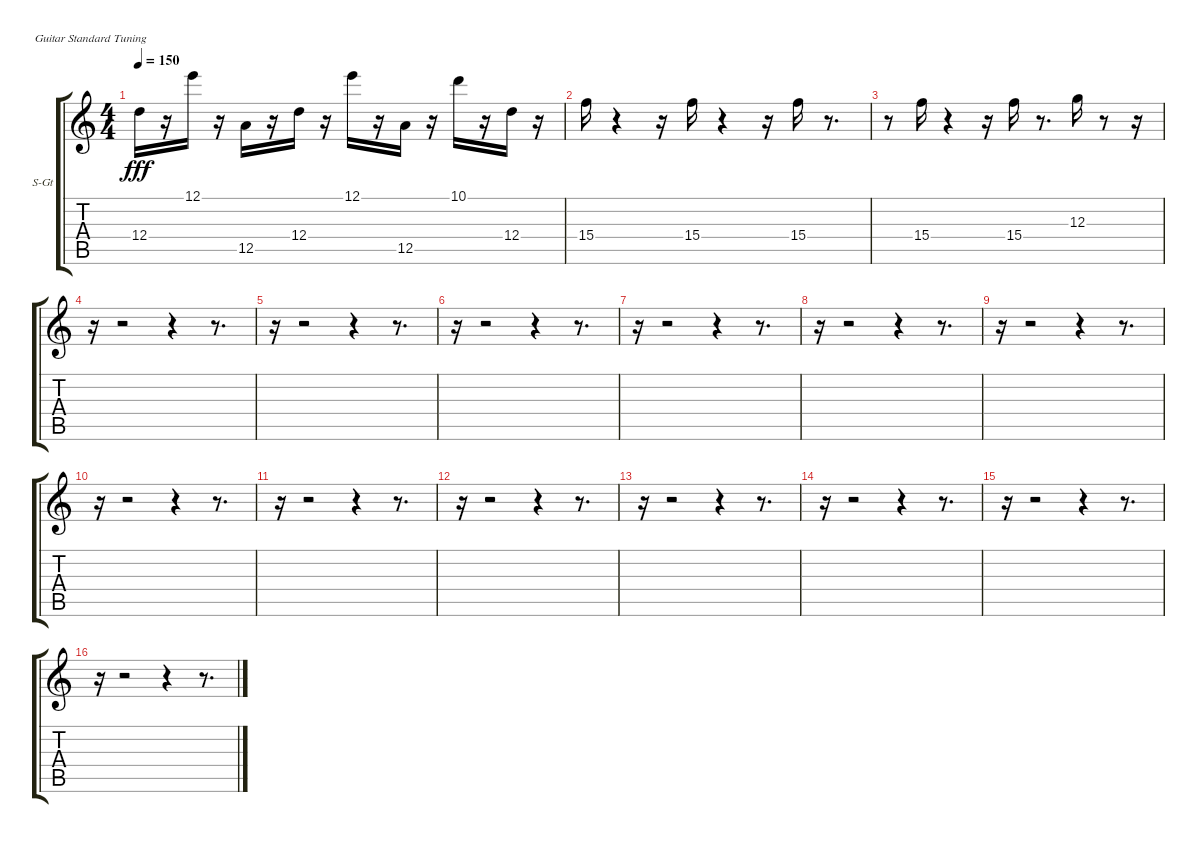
\bracketExtendMode groupsimilarinstruments
\firstSystemTrackNameOrientation horizontal
\otherSystemsTrackNameOrientation horizontal
\track ("Synth break" "S-Gt") {instrument lead2sawtooth}
\staff {score tabs}
\tuning (E4 B3 G3 D3 A2 E2)
\displaytranspose 12
\ts (4 4)
\tempo 150
\clef g2
\ks c
12.4.16{dy fff} r.16 12.1.16 r.16 12.5.16 r.16 12.4.16 r.16 12.1.16 r.16 12.5.16 r.16 10.1.16 r.16 12.4.16 r.16 |
15.4.16 r.4 r.16 15.4.16 r.4 r.16 15.4.16 r.8{d} |
r.8 15.4.16 r.4 r.16 15.4.16 r.8{d} 12.3.16 r.8 r.16 |
r.16 r.2 r.4 r.8{d} |
r.16 r.2 r.4 r.8{d} |
r.16 r.2 r.4 r.8{d} |
r.16 r.2 r.4 r.8{d} |
r.16 r.2 r.4 r.8{d} |
r.16 r.2 r.4 r.8{d} |
r.16 r.2 r.4 r.8{d} |
r.16 r.2 r.4 r.8{d} |
r.16 r.2 r.4 r.8{d} |
r.16 r.2 r.4 r.8{d} |
r.16 r.2 r.4 r.8{d} |
r.16 r.2 r.4 r.8{d} |
r.16 r.2 r.4 r.8{d}
